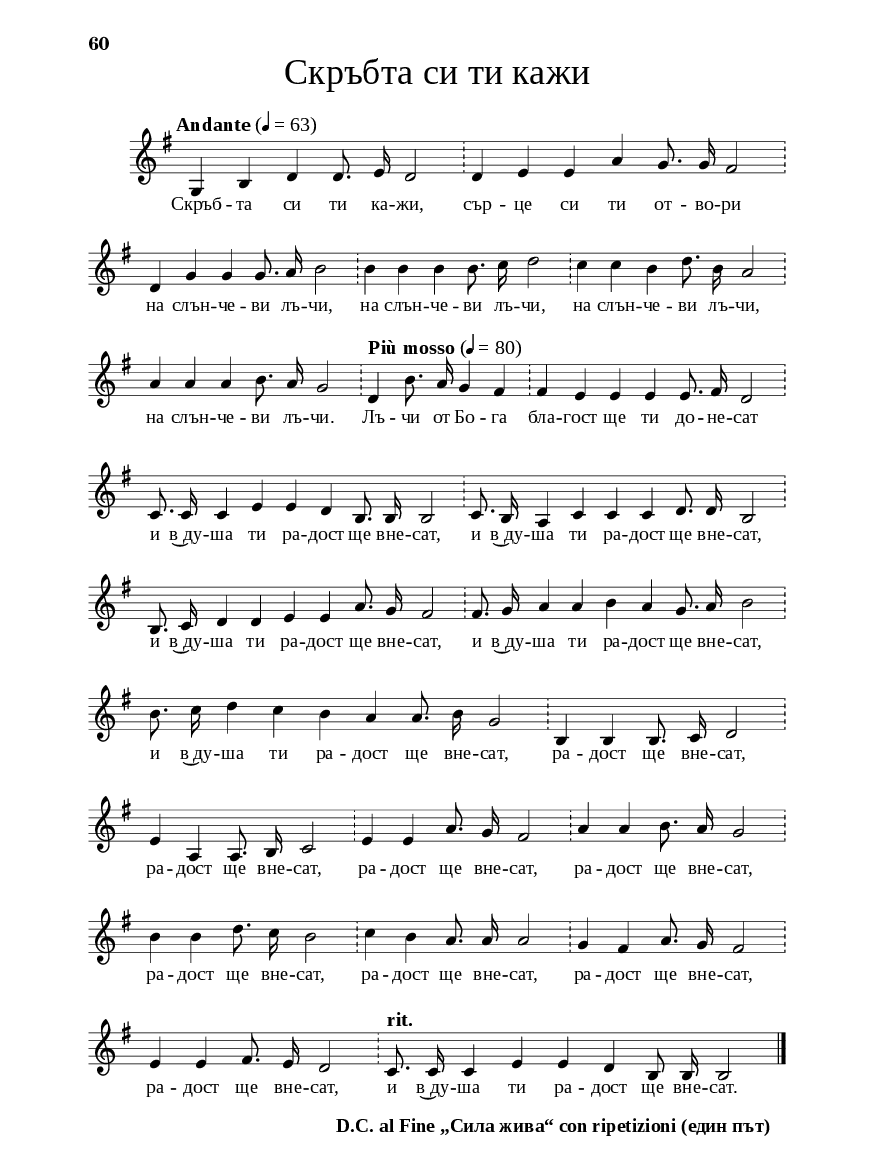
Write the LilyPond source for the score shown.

\version "2.24.4"

% include paper part and global functions
\include "include/globals.ily"

\bookpart {
  \label #'ref077
  \tocItem \markup "Скръбта си ти кажи"
  \paper {
      print-first-page-number = ##t
      bookpart-level-page-numbering = ##t
    print-all-headers = ##t
    print-page-number = ##t
      first-page-number = #60


    % put page numbers on the top and change the font style.
    oddHeaderMarkup = \markup
    \fill-line {
      ""
      \unless \on-first-page-of-part \fromproperty #'header:instrument
      \if \should-print-page-number \abs-fontsize #7 { \number \fromproperty #'page:page-number-string }
    }
    %% evenHeaderMarkup would inherit the value of
    %% oddHeaderMarkup if it were not defined here
    evenHeaderMarkup = \markup
    \fill-line {
      \if \should-print-page-number \abs-fontsize #7 { \number \fromproperty #'page:page-number-string }
      \unless \on-first-page-of-part \fromproperty #'header:instrument
      ""
    }

    oddFooterMarkup = \markup ""

    evenFooterMarkup = ""
    left-margin = 1.5\cm
    right-margin = 1.5\cm
    top-margin = 1\cm
    bottom-margin = 1.2\cm
    ragged-bottom = ##t % do not spread the staves to fill the whole vertical space
    top-markup-spacing.basic-distance = 0\mm % margin between page number and system for the first page
    top-system-spacing.basic-distance = 10\mm % margin between page number and system for the other pages

    % change distance between staves
    system-system-spacing =
    #'((basic-distance . 14.5)
       (minimum-distance . 6)
       (padding . 1)
       (stretchability . 12))
  }
  \score {
    \include "include/score-layout.ily"

    \new Voice \relative c' {
      \clef treble
      \key g \major
      %\tempo "Moderato" 8 = 160
      \autoBeamOff
      \omit Score.TimeSignature
      \cadenzaOn % allows custom bar lines
      \tempoFunc "Andante" 4 "63"

      \autoBeamOff

      g4 b d d8. e16 d 2  \bar "!"  d4 e e a g8. g16 fis2 \bar  "!" \break
      d4 g g g8. a16 b2 \bar "!" b4 b b b8. c16 d2 \bar "!" c4 c b d8. b16 a2 \bar "!"  \break
      a4 a4 a4  b8. a16 g2 \bar "!"
      \tempoFunc "Più mosso" 4 "80"
      d4 b'8. a16 g4 fis4 \bar "!" fis4 e e e e8. fis16 d2  \bar "!"  \break
      c8. c16 c4 e e d b8. b16 b2 \bar "!" c8. b16 a4 c4 c4 c4 d8. d16 b2 \bar "!"  \break
      b8. c16 d4 d e e a8. g16 fis2 \bar "!" fis8. g16 a4 a4 b a g8.  a16 b2 \bar "!"  \break
      b8. c16 d4 c b a a8. b16 g2  \bar "!"  b,4 b b8.c16 d2 \bar "!"  \break
      e4 a, a8. b16 c2 \bar "!" e4 e4 a8. g16 fis2 \bar "!"  a4 a b8. a16 g2 \bar "!"  \break

      b4b d8. c16 b2  \bar "!" c4b a8. a16 a2  \bar "!"  g4 fis4 a8. g16 fis2 \bar "!"  \break

      e4 e fis8. e16 d2 \bar "!" \tempo "rit." c8. c16 c4 e4 e d b8 b16 b2 \bar "|."  \break


    }

    \addlyrics {
      Скръб -- та си ти ка  -- жи,
      сър -- це си ти от -- во -- ри
      на слън -- че -- ви лъ -- чи,
      на слън -- че -- ви лъ -- чи,
      на слън -- че -- ви лъ -- чи,
      на слън -- че -- ви лъ -- чи.
      Лъ -- чи от Бо -- га
      бла -- гост ще ти до -- не -- сат
      и в~ду -- ша ти ра -- дост ще вне -- сат,
      и в~ду -- ша ти ра -- дост ще вне -- сат,
      и в~ду -- ша ти ра -- дост ще вне -- сат,
      и в~ду -- ша ти ра -- дост ще вне -- сат,
      и в~ду -- ша ти ра -- дост ще вне -- сат,
      ра -- дост ще вне -- сат, ра -- дост ще вне -- сат,
      ра -- дост ще вне -- сат, ра -- дост ще вне -- сат,
      ра -- дост ще вне -- сат, ра -- дост ще вне -- сат,
      ра -- дост ще вне -- сат, ра -- дост ще вне -- сат,
      и в~ду -- ша ти ра -- дост ще вне -- сат.}


      \header {
        title = \titleFunc #'ref_desc_12 "Скръбта си ти кажи" "Skrăbta si ti kaži"
      }

      \midi{}

    } % score


    \markup \dc-one "D.C. al Fine „Сила жива“ con ripetizioni (един път)"

  } % bookpart
